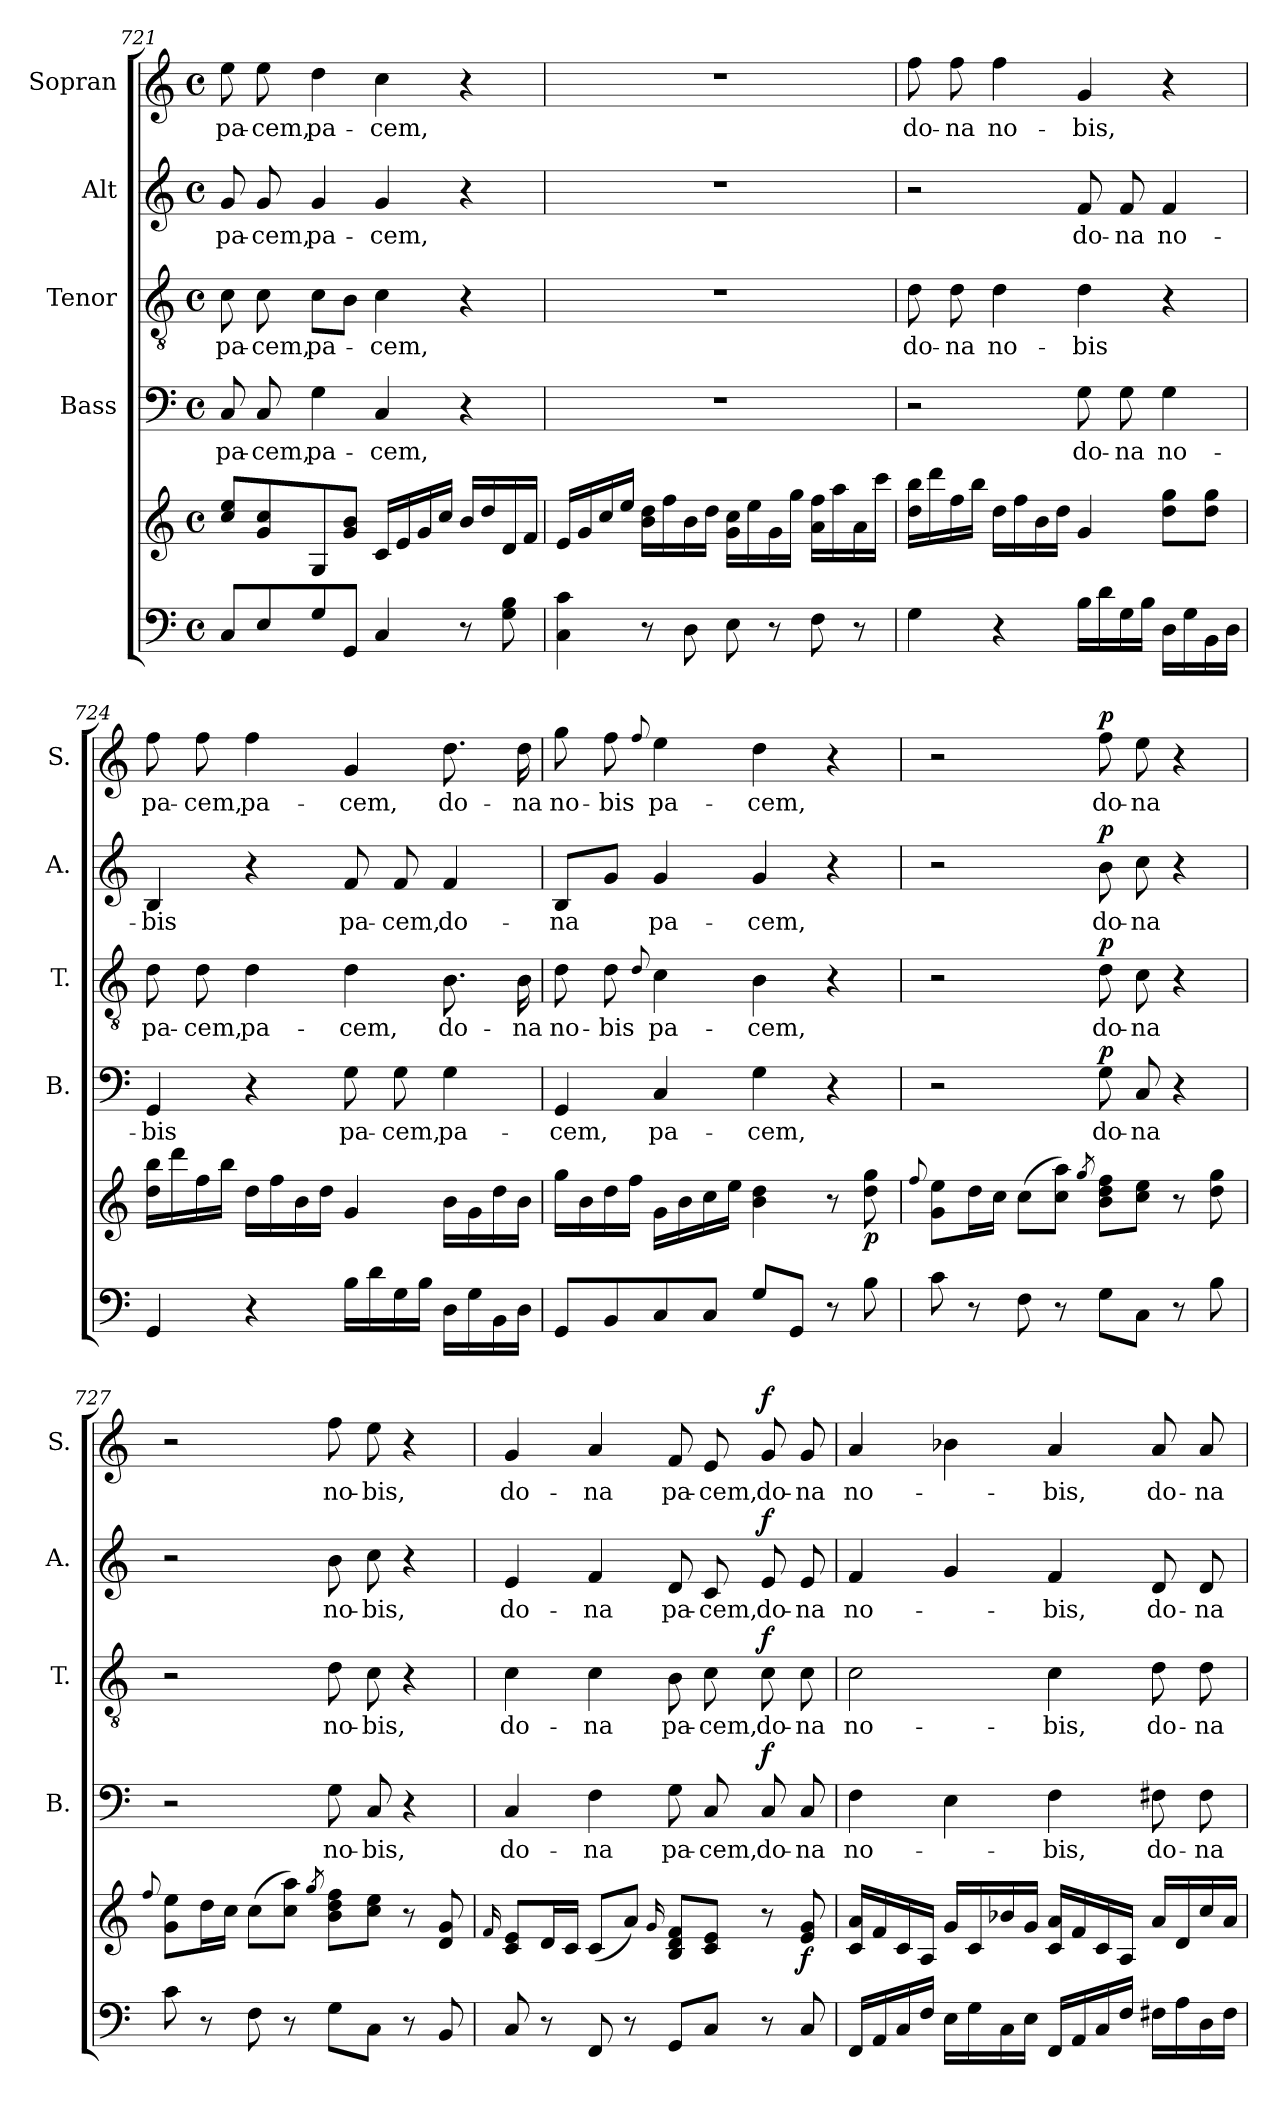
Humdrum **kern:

**kern	**kern	**dynam	**kern	**text	**dynam	**kern	**text	**dynam	**kern	**text	**dynam	**kern	**text	**dynam
*part5	*part5	*part5	*part4	*part4	*part4	*part3	*part3	*part3	*part2	*part2	*part2	*part1	*part1	*part1
*staff6	*staff5	*staff5/6	*staff4	*staff4	*staff4	*staff3	*staff3	*staff3	*staff2	*staff2	*staff2	*staff1	*staff1	*staff1
*	*	*	*I"Bass	*	*	*I"Tenor	*	*	*I"Alt	*	*	*I"Sopran	*	*
*	*	*	*I'B.	*	*	*I'T.	*	*	*I'A.	*	*	*I'S.	*	*
*clefF4	*clefG2	*	*clefF4	*	*	*clefGv2	*	*	*clefG2	*	*	*clefG2	*	*
*k[]	*k[]	*	*k[]	*	*	*k[]	*	*	*k[]	*	*	*k[]	*	*
*C:	*C:	*	*C:	*	*	*C:	*	*	*C:	*	*	*C:	*	*
*M4/4	*M4/4	*	*M4/4	*	*	*M4/4	*	*	*M4/4	*	*	*M4/4	*	*
*met(c)	*met(c)	*	*met(c)	*	*	*met(c)	*	*	*met(c)	*	*	*met(c)	*	*
=721	=721	=721	=721	=721	=721	=721	=721	=721	=721	=721	=721	=721	=721	=721
!	!	!	!	!LO:LY:b	!	!	!LO:LY:b	!	!	!LO:LY:b	!	!	!LO:LY:b	!
8C/L	8cc/ 8ee/L	.	8C/	pa-	.	8c\	pa-	.	8g/	pa-	.	8ee\	pa-	.
!	!	!	!	!LO:LY:b	!	!	!LO:LY:b	!	!	!LO:LY:b	!	!	!LO:LY:b	!
8E/	8g/ 8cc/	.	8C/	-cem,	.	8c\	-cem,	.	8g/	-cem,	.	8ee\	-cem,	.
!	!	!	!	!LO:LY:b	!	!	!LO:LY:b	!	!	!LO:LY:b	!	!	!LO:LY:b	!
8G/	8G/	.	4G\	pa-	.	8c\L	pa-	.	4g/	pa-	.	4dd\	pa-	.
8GG/J	8g/ 8b/J	.	.	.	.	8B\J	.	.	.	.	.	.	.	.
!	!	!	!	!LO:LY:b	!	!	!LO:LY:b	!	!	!LO:LY:b	!	!	!LO:LY:b	!
4C/	16c/LL	.	4C/	-cem,	.	4c\	-cem,	.	4g/	-cem,	.	4cc\	-cem,	.
.	16e/	.	.	.	.	.	.	.	.	.	.	.	.	.
.	16g/	.	.	.	.	.	.	.	.	.	.	.	.	.
.	16cc/JJ	.	.	.	.	.	.	.	.	.	.	.	.	.
8r	16b/LL	.	4r	.	.	4r	.	.	4r	.	.	4r	.	.
.	16dd/	.	.	.	.	.	.	.	.	.	.	.	.	.
8G\ 8B\	16d/	.	.	.	.	.	.	.	.	.	.	.	.	.
.	16f/JJ	.	.	.	.	.	.	.	.	.	.	.	.	.
!!LO:PB:g=z
=722	=722	=722	=722	=722	=722	=722	=722	=722	=722	=722	=722	=722	=722	=722
4C\ 4c\	16e/LL	.	1r	.	.	1r	.	.	1r	.	.	1r	.	.
.	16g/	.	.	.	.	.	.	.	.	.	.	.	.	.
.	16cc/	.	.	.	.	.	.	.	.	.	.	.	.	.
.	16ee/JJ	.	.	.	.	.	.	.	.	.	.	.	.	.
8r	16b\ 16dd\LL	.	.	.	.	.	.	.	.	.	.	.	.	.
.	16ff\	.	.	.	.	.	.	.	.	.	.	.	.	.
8D\	16b\	.	.	.	.	.	.	.	.	.	.	.	.	.
.	16dd\JJ	.	.	.	.	.	.	.	.	.	.	.	.	.
8E\	16g\ 16cc\LL	.	.	.	.	.	.	.	.	.	.	.	.	.
.	16ee\	.	.	.	.	.	.	.	.	.	.	.	.	.
8r	16g\	.	.	.	.	.	.	.	.	.	.	.	.	.
.	16gg\JJ	.	.	.	.	.	.	.	.	.	.	.	.	.
8F\	16a\ 16ff\LL	.	.	.	.	.	.	.	.	.	.	.	.	.
.	16aa\	.	.	.	.	.	.	.	.	.	.	.	.	.
8r	16a\	.	.	.	.	.	.	.	.	.	.	.	.	.
.	16ccc\JJ	.	.	.	.	.	.	.	.	.	.	.	.	.
=723	=723	=723	=723	=723	=723	=723	=723	=723	=723	=723	=723	=723	=723	=723
!	!	!	!	!	!	!	!LO:LY:b	!	!	!	!	!	!LO:LY:b	!
4G\	16dd\ 16bb\LL	.	2r	.	.	8d\	do-	.	2r	.	.	8ff\	do-	.
.	16ddd\	.	.	.	.	.	.	.	.	.	.	.	.	.
!	!	!	!	!	!	!	!LO:LY:b	!	!	!	!	!	!LO:LY:b	!
.	16ff\	.	.	.	.	8d\	-na	.	.	.	.	8ff\	-na	.
.	16bb\JJ	.	.	.	.	.	.	.	.	.	.	.	.	.
!	!	!	!	!	!	!	!LO:LY:b	!	!	!	!	!	!LO:LY:b	!
4r	16dd\LL	.	.	.	.	4d\	no-	.	.	.	.	4ff\	no-	.
.	16ff\	.	.	.	.	.	.	.	.	.	.	.	.	.
.	16b\	.	.	.	.	.	.	.	.	.	.	.	.	.
.	16dd\JJ	.	.	.	.	.	.	.	.	.	.	.	.	.
!	!	!	!	!LO:LY:b	!	!	!LO:LY:b	!	!	!LO:LY:b	!	!	!LO:LY:b	!
16B\LL	4g/	.	8G\	do-	.	4d\	-bis	.	8f/	do-	.	4g/	-bis,	.
16d\	.	.	.	.	.	.	.	.	.	.	.	.	.	.
!	!	!	!	!LO:LY:b	!	!	!	!	!	!LO:LY:b	!	!	!	!
16G\	.	.	8G\	-na	.	.	.	.	8f/	-na	.	.	.	.
16B\JJ	.	.	.	.	.	.	.	.	.	.	.	.	.	.
!	!	!	!	!LO:LY:b	!	!	!	!	!	!LO:LY:b	!	!	!	!
16D\LL	8dd\ 8gg\L	.	4G\	no-	.	4r	.	.	4f/	no-	.	4r	.	.
16G\	.	.	.	.	.	.	.	.	.	.	.	.	.	.
16BB\	8dd\ 8gg\J	.	.	.	.	.	.	.	.	.	.	.	.	.
16D\JJ	.	.	.	.	.	.	.	.	.	.	.	.	.	.
=724	=724	=724	=724	=724	=724	=724	=724	=724	=724	=724	=724	=724	=724	=724
!	!	!	!	!LO:LY:b	!	!	!LO:LY:b	!	!	!LO:LY:b	!	!	!LO:LY:b	!
4GG/	16dd\ 16bb\LL	.	4GG/	-bis	.	8d\	pa-	.	4B/	-bis	.	8ff\	pa-	.
.	16ddd\	.	.	.	.	.	.	.	.	.	.	.	.	.
!	!	!	!	!	!	!	!LO:LY:b	!	!	!	!	!	!LO:LY:b	!
.	16ff\	.	.	.	.	8d\	-cem,	.	.	.	.	8ff\	-cem,	.
.	16bb\JJ	.	.	.	.	.	.	.	.	.	.	.	.	.
!	!	!	!	!	!	!	!LO:LY:b	!	!	!	!	!	!LO:LY:b	!
4r	16dd\LL	.	4r	.	.	4d\	pa-	.	4r	.	.	4ff\	pa-	.
.	16ff\	.	.	.	.	.	.	.	.	.	.	.	.	.
.	16b\	.	.	.	.	.	.	.	.	.	.	.	.	.
.	16dd\JJ	.	.	.	.	.	.	.	.	.	.	.	.	.
!	!	!	!	!LO:LY:b	!	!	!LO:LY:b	!	!	!LO:LY:b	!	!	!LO:LY:b	!
16B\LL	4g/	.	8G\	pa-	.	4d\	-cem,	.	8f/	pa-	.	4g/	-cem,	.
16d\	.	.	.	.	.	.	.	.	.	.	.	.	.	.
!	!	!	!	!LO:LY:b	!	!	!	!	!	!LO:LY:b	!	!	!	!
16G\	.	.	8G\	-cem,	.	.	.	.	8f/	-cem,	.	.	.	.
16B\JJ	.	.	.	.	.	.	.	.	.	.	.	.	.	.
!	!	!	!	!LO:LY:b	!	!	!LO:LY:b	!	!	!LO:LY:b	!	!	!LO:LY:b	!
16D\LL	16b\LL	.	4G\	pa-	.	8.B\	do-	.	4f/	do-	.	8.dd\	do-	.
16G\	16g\	.	.	.	.	.	.	.	.	.	.	.	.	.
16BB\	16dd\	.	.	.	.	.	.	.	.	.	.	.	.	.
!	!	!	!	!	!	!	!LO:LY:b	!	!	!	!	!	!LO:LY:b	!
16D\JJ	16b\JJ	.	.	.	.	16B\	-na	.	.	.	.	16dd\	-na	.
!!LO:LB:g=z
=725	=725	=725	=725	=725	=725	=725	=725	=725	=725	=725	=725	=725	=725	=725
!	!	!	!	!LO:LY:b	!	!	!LO:LY:b	!	!	!LO:LY:b	!	!	!LO:LY:b	!
8GG/L	16gg\LL	.	4GG/	-cem,	.	8d\	no-	.	8B/L	-na	.	8gg\	no-	.
.	16b\	.	.	.	.	.	.	.	.	.	.	.	.	.
!	!	!	!	!	!	!	!LO:LY:b	!	!	!	!	!	!LO:LY:b	!
8BB/	16dd\	.	.	.	.	8d\	-bis	.	8g/J	.	.	8ff\	-bis	.
.	16ff\JJ	.	.	.	.	.	.	.	.	.	.	.	.	.
.	.	.	.	.	.	8qqd/	.	.	.	.	.	8qqff/	.	.
!	!	!	!	!LO:LY:b	!	!	!LO:LY:b	!	!	!LO:LY:b	!	!	!LO:LY:b	!
8C/	16g\LL	.	4C/	pa-	.	4c\	pa-	.	4g/	pa-	.	4ee\	pa-	.
.	16b\	.	.	.	.	.	.	.	.	.	.	.	.	.
8C/J	16cc\	.	.	.	.	.	.	.	.	.	.	.	.	.
.	16ee\JJ	.	.	.	.	.	.	.	.	.	.	.	.	.
!	!	!	!	!LO:LY:b	!	!	!LO:LY:b	!	!	!LO:LY:b	!	!	!LO:LY:b	!
8G/L	4b\ 4dd\	.	4G\	-cem,	.	4B\	-cem,	.	4g/	-cem,	.	4dd\	-cem,	.
8GG/J	.	.	.	.	.	.	.	.	.	.	.	.	.	.
8r	8r	.	4r	.	.	4r	.	.	4r	.	.	4r	.	.
!	!	!LO:DY:b	!	!	!	!	!	!	!	!	!	!	!	!
8B\	8dd\ 8gg\	p	.	.	.	.	.	.	.	.	.	.	.	.
=726	=726	=726	=726	=726	=726	=726	=726	=726	=726	=726	=726	=726	=726	=726
.	8qqff/	.	.	.	.	.	.	.	.	.	.	.	.	.
8c\	8g\ 8ee\L	.	2r	.	.	2r	.	.	2r	.	.	2r	.	.
8r	16dd\L	.	.	.	.	.	.	.	.	.	.	.	.	.
.	16cc\JJ	.	.	.	.	.	.	.	.	.	.	.	.	.
8F\	(>8cc\L	.	.	.	.	.	.	.	.	.	.	.	.	.
8r	8cc\ 8aa\J)	.	.	.	.	.	.	.	.	.	.	.	.	.
.	8qgg/	.	.	.	.	.	.	.	.	.	.	.	.	.
!	!	!	!	!LO:LY:b	!LO:DY:a	!	!LO:LY:b	!LO:DY:a	!	!LO:LY:b	!LO:DY:a	!	!LO:LY:b	!LO:DY:a
8G\L	8b\ 8dd\ 8ff\L	.	8G\	do-	p	8d\	do-	p	8b\	do-	p	8ff\	do-	p
!	!	!	!	!LO:LY:b	!	!	!LO:LY:b	!	!	!LO:LY:b	!	!	!LO:LY:b	!
8C\J	8cc\ 8ee\J	.	8C/	-na	.	8c\	-na	.	8cc\	-na	.	8ee\	-na	.
8r	8r	.	4r	.	.	4r	.	.	4r	.	.	4r	.	.
8B\	8dd\ 8gg\	.	.	.	.	.	.	.	.	.	.	.	.	.
=727	=727	=727	=727	=727	=727	=727	=727	=727	=727	=727	=727	=727	=727	=727
.	8qqff/	.	.	.	.	.	.	.	.	.	.	.	.	.
8c\	8g\ 8ee\L	.	2r	.	.	2r	.	.	2r	.	.	2r	.	.
8r	16dd\L	.	.	.	.	.	.	.	.	.	.	.	.	.
.	16cc\JJ	.	.	.	.	.	.	.	.	.	.	.	.	.
8F\	(>8cc\L	.	.	.	.	.	.	.	.	.	.	.	.	.
8r	8cc\ 8aa\J)	.	.	.	.	.	.	.	.	.	.	.	.	.
.	8qgg/	.	.	.	.	.	.	.	.	.	.	.	.	.
!	!	!	!	!LO:LY:b	!	!	!LO:LY:b	!	!	!LO:LY:b	!	!	!LO:LY:b	!
8G\L	8b\ 8dd\ 8ff\L	.	8G\	no-	.	8d\	no-	.	8b\	no-	.	8ff\	no-	.
!	!	!	!	!LO:LY:b	!	!	!LO:LY:b	!	!	!LO:LY:b	!	!	!LO:LY:b	!
8C\J	8cc\ 8ee\J	.	8C/	-bis,	.	8c\	-bis,	.	8cc\	-bis,	.	8ee\	-bis,	.
8r	8r	.	4r	.	.	4r	.	.	4r	.	.	4r	.	.
8BB/	8d/ 8g/	.	.	.	.	.	.	.	.	.	.	.	.	.
!!LO:PB:g=z
=728	=728	=728	=728	=728	=728	=728	=728	=728	=728	=728	=728	=728	=728	=728
.	16qqf/	.	.	.	.	.	.	.	.	.	.	.	.	.
!	!	!	!	!LO:LY:b	!	!	!LO:LY:b	!	!	!LO:LY:b	!	!	!LO:LY:b	!
8C/	8c/ 8e/L	.	4C/	do-	.	4c\	do-	.	4e/	do-	.	4g/	do-	.
8r	16d/L	.	.	.	.	.	.	.	.	.	.	.	.	.
.	16c/JJ	.	.	.	.	.	.	.	.	.	.	.	.	.
!	!	!	!	!LO:LY:b	!	!	!LO:LY:b	!	!	!LO:LY:b	!	!	!LO:LY:b	!
8FF/	(<8c/L	.	4F\	-na	.	4c\	-na	.	4f/	-na	.	4a/	-na	.
8r	8a/J)	.	.	.	.	.	.	.	.	.	.	.	.	.
.	16qqg/	.	.	.	.	.	.	.	.	.	.	.	.	.
!	!	!	!	!LO:LY:b	!	!	!LO:LY:b	!	!	!LO:LY:b	!	!	!LO:LY:b	!
8GG/L	8B/ 8d/ 8f/L	.	8G\	pa-	.	8B\	pa-	.	8d/	pa-	.	8f/	pa-	.
!	!	!	!	!LO:LY:b	!	!	!LO:LY:b	!	!	!LO:LY:b	!	!	!LO:LY:b	!
8C/J	8c/ 8e/J	.	8C/	-cem,	.	8c\	-cem,	.	8c/	-cem,	.	8e/	-cem,	.
!	!	!	!	!LO:LY:b	!LO:DY:a	!	!LO:LY:b	!LO:DY:a	!	!LO:LY:b	!LO:DY:a	!	!LO:LY:b	!LO:DY:a
8r	8r	.	8C/	do-	f	8c\	do-	f	8e/	do-	f	8g/	do-	f
!	!	!LO:DY:b	!	!LO:LY:b	!	!	!LO:LY:b	!	!	!LO:LY:b	!	!	!LO:LY:b	!
8C/	8e/ 8g/	f	8C/	-na	.	8c\	-na	.	8e/	-na	.	8g/	-na	.
=729	=729	=729	=729	=729	=729	=729	=729	=729	=729	=729	=729	=729	=729	=729
!	!	!	!	!LO:LY:b	!	!	!LO:LY:b	!	!	!LO:LY:b	!	!	!LO:LY:b	!
16FF/LL	16c/ 16a/LL	.	4F\	no-	.	2c\	no-	.	4f/	no-	.	4a/	no-	.
16AA/	16f/	.	.	.	.	.	.	.	.	.	.	.	.	.
16C/	16c/	.	.	.	.	.	.	.	.	.	.	.	.	.
16F/JJ	16A/JJ	.	.	.	.	.	.	.	.	.	.	.	.	.
16E\LL	16g/LL	.	4E\	.	.	.	.	.	4g/	.	.	4b-X\	.	.
16G\	16c/	.	.	.	.	.	.	.	.	.	.	.	.	.
16C\	16b-X/	.	.	.	.	.	.	.	.	.	.	.	.	.
16E\JJ	16g/JJ	.	.	.	.	.	.	.	.	.	.	.	.	.
!	!	!	!	!LO:LY:b	!	!	!LO:LY:b	!	!	!LO:LY:b	!	!	!LO:LY:b	!
16FF/LL	16c/ 16a/LL	.	4F\	-bis,	.	4c\	-bis,	.	4f/	-bis,	.	4a/	-bis,	.
16AA/	16f/	.	.	.	.	.	.	.	.	.	.	.	.	.
16C/	16c/	.	.	.	.	.	.	.	.	.	.	.	.	.
16F/JJ	16A/JJ	.	.	.	.	.	.	.	.	.	.	.	.	.
!	!	!	!	!LO:LY:b	!	!	!LO:LY:b	!	!	!LO:LY:b	!	!	!LO:LY:b	!
16F#X\LL	16a/LL	.	8F#X\	do-	.	8d\	do-	.	8d/	do-	.	8a/	do-	.
16A\	16d/	.	.	.	.	.	.	.	.	.	.	.	.	.
!	!	!	!	!LO:LY:b	!	!	!LO:LY:b	!	!	!LO:LY:b	!	!	!LO:LY:b	!
16D\	16cc/	.	8F#\	-na	.	8d\	-na	.	8d/	-na	.	8a/	-na	.
16F#\JJ	16a/JJ	.	.	.	.	.	.	.	.	.	.	.	.	.
=	=	=	=	=	=	=	=	=	=	=	=	=	=	=
*-	*-	*-	*-	*-	*-	*-	*-	*-	*-	*-	*-	*-	*-	*-
